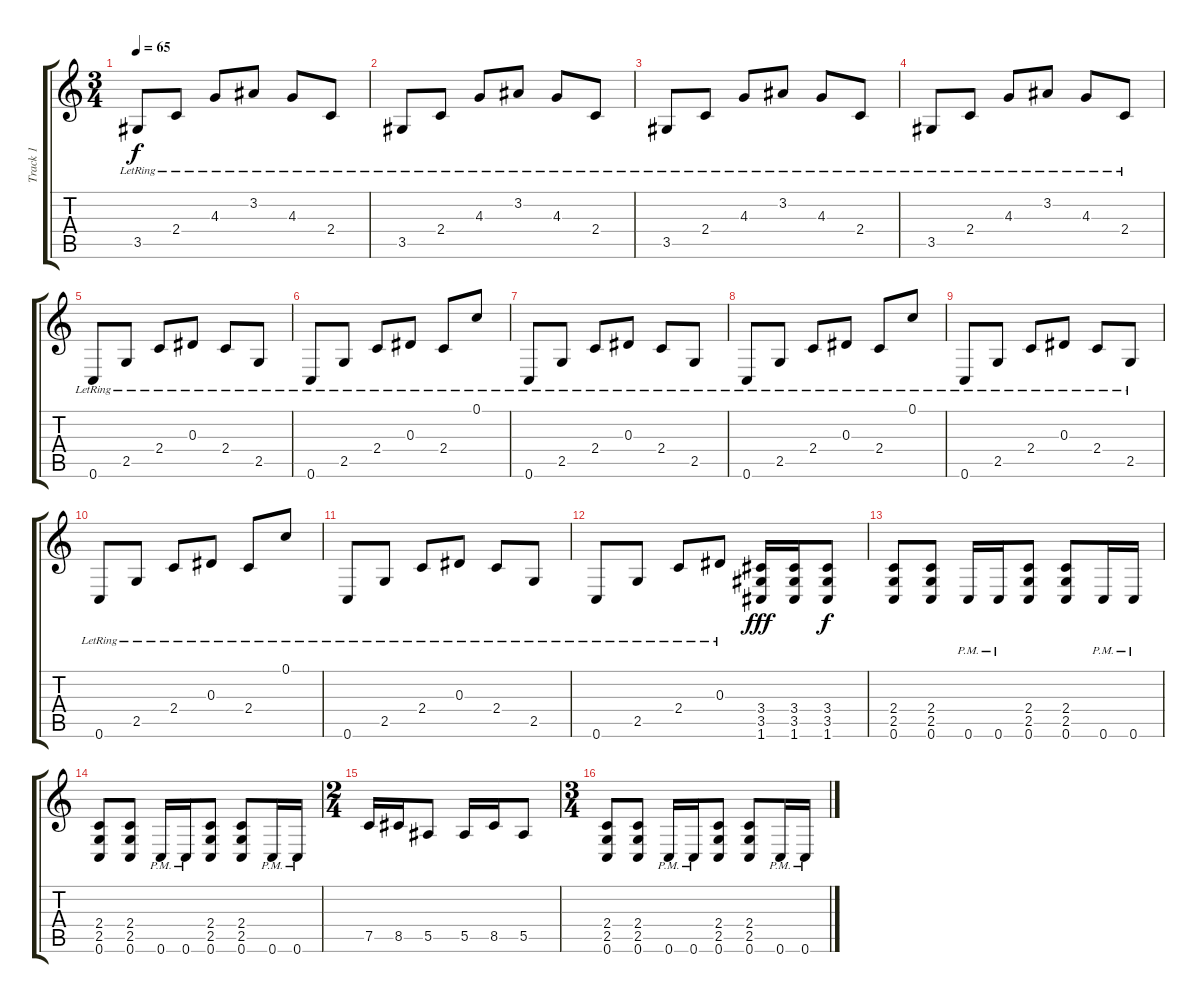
\track ("Track 1" "Track 1") {instrument electricguitarclean}
\staff {score tabs}
\tuning (C4 G3 Eb3 Bb2 F2 C2) {hide}
\ts (3 4)
\tempo 65
\clef g2
\ks c
3.5{lr}.8{dy f} 2.4{lr}.8 4.3{lr}.8 3.2{lr}.8 4.3{lr}.8 2.4{lr}.8 |
3.5{lr}.8 2.4{lr}.8 4.3{lr}.8 3.2{lr}.8 4.3{lr}.8 2.4{lr}.8 |
3.5{lr}.8 2.4{lr}.8 4.3{lr}.8 3.2{lr}.8 4.3{lr}.8 2.4{lr}.8 |
3.5{lr}.8 2.4{lr}.8 4.3{lr}.8 3.2{lr}.8 4.3{lr}.8 2.4{lr}.8 |
0.6{lr}.8 2.5{lr}.8 2.4{lr}.8 0.3{lr}.8 2.4{lr}.8 2.5{lr}.8 |
0.6{lr}.8 2.5{lr}.8 2.4{lr}.8 0.3{lr}.8 2.4{lr}.8 0.1{lr}.8 |
0.6{lr}.8 2.5{lr}.8 2.4{lr}.8 0.3{lr}.8 2.4{lr}.8 2.5{lr}.8 |
0.6{lr}.8 2.5{lr}.8 2.4{lr}.8 0.3{lr}.8 2.4{lr}.8 0.1{lr}.8 |
0.6{lr}.8 2.5{lr}.8 2.4{lr}.8 0.3{lr}.8 2.4{lr}.8 2.5{lr}.8 |
0.6{lr}.8 2.5{lr}.8 2.4{lr}.8 0.3{lr}.8 2.4{lr}.8 0.1{lr}.8 |
0.6{lr}.8 2.5{lr}.8 2.4{lr}.8 0.3{lr}.8 2.4{lr}.8 2.5{lr}.8 |
0.6{lr}.8 2.5{lr}.8 2.4{lr}.8 0.3{lr}.8 (3.4 3.5 1.6).16{dy fff volume 11 instrument distortionguitar} (3.4 3.5 1.6).16 (3.4 3.5 1.6).8{dy f} |
(2.4 2.5 0.6).8 (2.4 2.5 0.6).8 0.6{pm}.16 0.6{pm}.16 (2.4 2.5 0.6).8 (2.4 2.5 0.6).8 0.6{pm}.16 0.6{pm}.16 |
(2.4 2.5 0.6).8 (2.4 2.5 0.6).8 0.6{pm}.16 0.6{pm}.16 (2.4 2.5 0.6).8 (2.4 2.5 0.6).8 0.6{pm}.16 0.6{pm}.16 |
\ts (2 4)
7.5.16 8.5.16 5.5.8 5.5.16 8.5.16 5.5.8 |
\ts (3 4)
(2.4 2.5 0.6).8 (2.4 2.5 0.6).8 0.6{pm}.16 0.6{pm}.16 (2.4 2.5 0.6).8 (2.4 2.5 0.6).8 0.6{pm}.16 0.6{pm}.16
